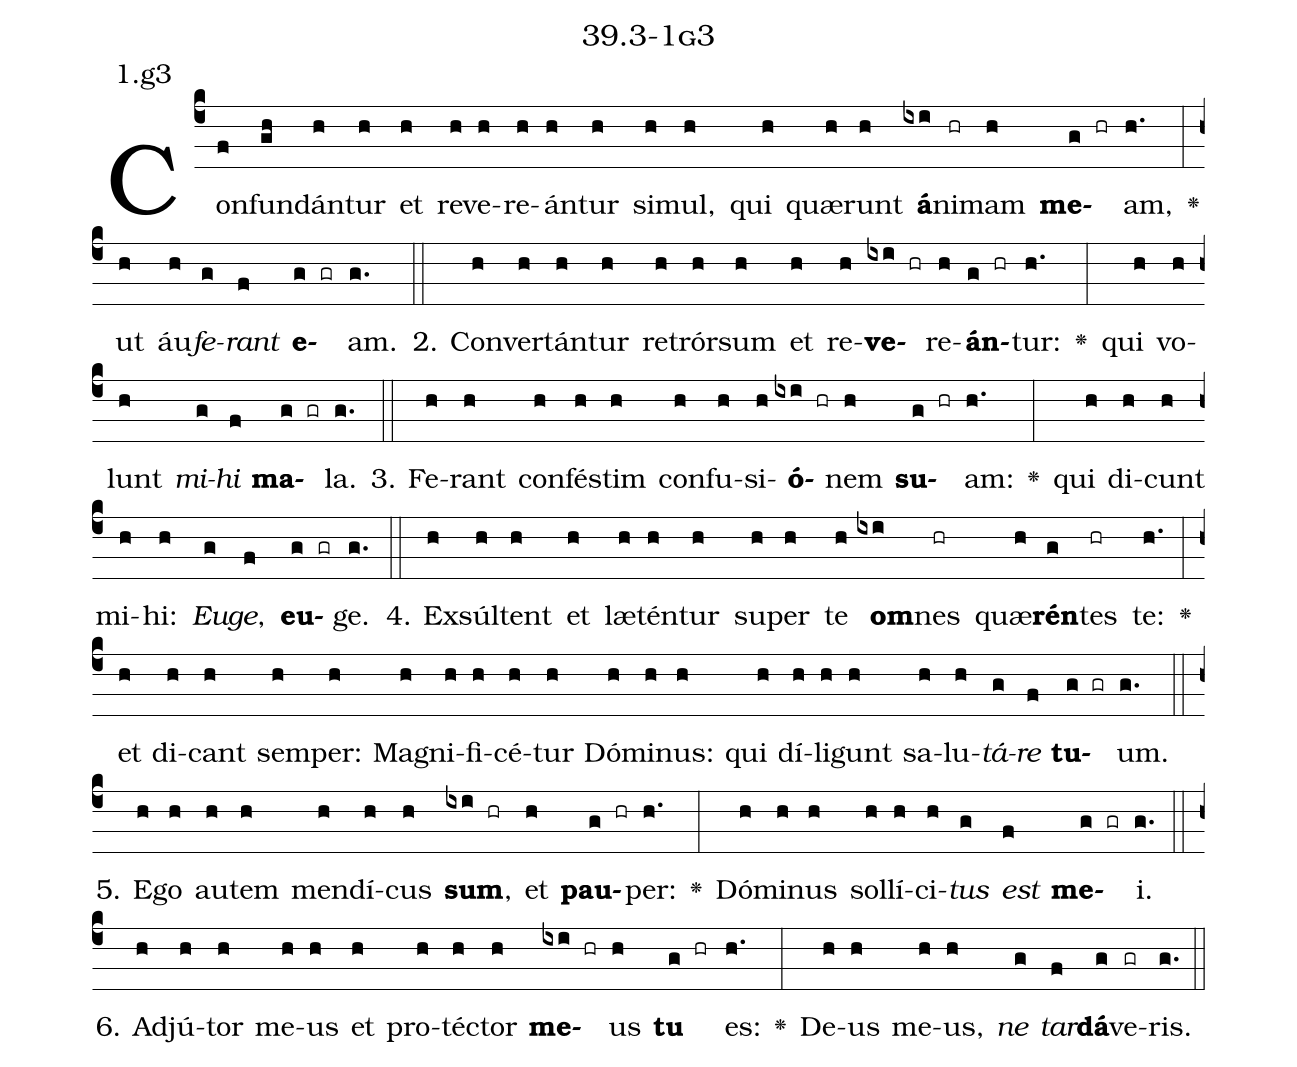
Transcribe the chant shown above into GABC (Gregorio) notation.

name: 39.3-1g3;
annotation: 1.g3;
%%
(c4)Con(f)fun(gh)dán(h)tur(h) et(h) re(h)ve(h)re(h)án(h)tur(h) si(h)mul,(h) qui(h) quæ(h)runt(h) <b>á</b>(ixi)ni(hr)mam(h) <b>me</b>(g hr)am,(h.) <v>\greheightstar</v>(:) ut(h) áu(h)<i>fe</i>(g)<i>rant</i>(f) <b>e</b>(g gr)am.(g.) (::)
2. Con(h)ver(h)tán(h)tur(h) re(h)trór(h)sum(h) et(h) re(h)<b>ve</b>(ixi hr)re(h)<b>án</b>(g hr)tur:(h.) <v>\greheightstar</v>(:) qui(h) vo(h)lunt(h) <i>mi</i>(g)<i>hi</i>(f) <b>ma</b>(g gr)la.(g.) (::)
3. Fe(h)rant(h) con(h)fés(h)tim(h) con(h)fu(h)si(h)<b>ó</b>(ixi hr)nem(h) <b>su</b>(g hr)am:(h.) <v>\greheightstar</v>(:) qui(h) di(h)cunt(h) mi(h)hi:(h) <i>Eu</i>(g)<i>ge</i>,(f) <b>eu</b>(g gr)ge.(g.) (::)
4. Ex(h)súl(h)tent(h) et(h) læ(h)tén(h)tur(h) su(h)per(h) te(h) <b>om</b>(ixi)nes(hr) quæ(h)<b>rén</b>(g)tes(hr) te:(h.) <v>\greheightstar</v>(:) et(h) di(h)cant(h) sem(h)per:(h) Ma(h)gni(h)fi(h)cé(h)tur(h) Dó(h)mi(h)nus:(h) qui(h) dí(h)li(h)gunt(h) sa(h)lu(h)<i>tá</i>(g)<i>re</i>(f) <b>tu</b>(g gr)um.(g.) (::)
5. E(h)go(h) au(h)tem(h) men(h)dí(h)cus(h) <b>sum</b>,(ixi hr) et(h) <b>pau</b>(g hr)per:(h.) <v>\greheightstar</v>(:) Dó(h)mi(h)nus(h) sol(h)lí(h)ci(h)<i>tus</i>(g) <i>est</i>(f) <b>me</b>(g gr)i.(g.) (::)
6. Ad(h)jú(h)tor(h) me(h)us(h) et(h) pro(h)téc(h)tor(h) <b>me</b>(ixi hr)us(h) <b>tu</b>(g hr) es:(h.) <v>\greheightstar</v>(:) De(h)us(h) me(h)us,(h) <i>ne</i>(g) <i>tar</i>(f)<b>dá</b>(g)ve(gr)ris.(g.) (::)
